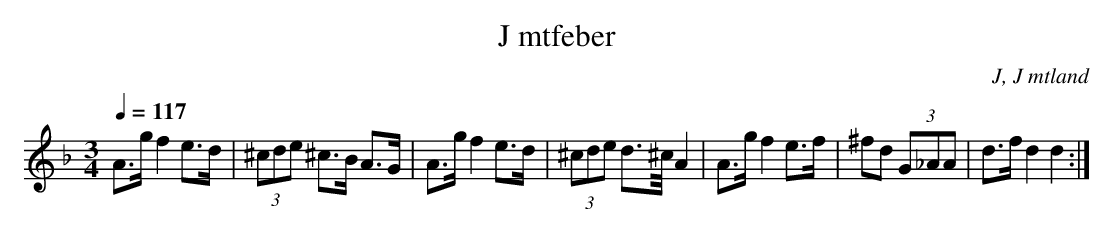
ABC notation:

X:1
T: J mtfeber
O: J, J mtland
M:3/4
L:1/8
Q:1/4=117
K:Dm
A>g f2 e>d|(3^cde ^c>B A>G|A>g f2 e>d|(3^cde d>^c/ A2|A>g f2 e>f|^fd (3G_AA|d>f d2 d2 :|
